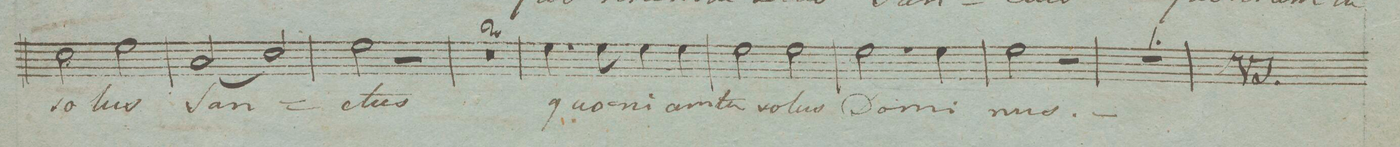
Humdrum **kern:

**kern	**text	**dynam
*I"Baſso. Tutti._ i Solo	*	*
*clefF4	*	*
*k[]	*	*
*met(c)	*	*
*M4/4	*	*
2E\	so-	.
2G\	-lus	.
=12	=12	=12
(<2C/	ſan-	.
2E/)	.	.
=13	=13	=13
2G\	-ctus	.
2r	.	.
=14	=14	=14
0r	.	.
=15	=15	=15
=16	=16	=16
4.G\	quo-	.
8G\	-ni-	.
4G\	-am	.
4G\	tu	.
=17	=17	=17
2G\	so-	.
2G\	-lus	.
=18	=18	=18
2.G\	Do-	.
4G\	-mi-	.
=19	=19	=19
2G\	-nus.	.
2r	.	.
=20	=20	=20
1r	.	.
=21	=21	=21
*-	*-	*-
